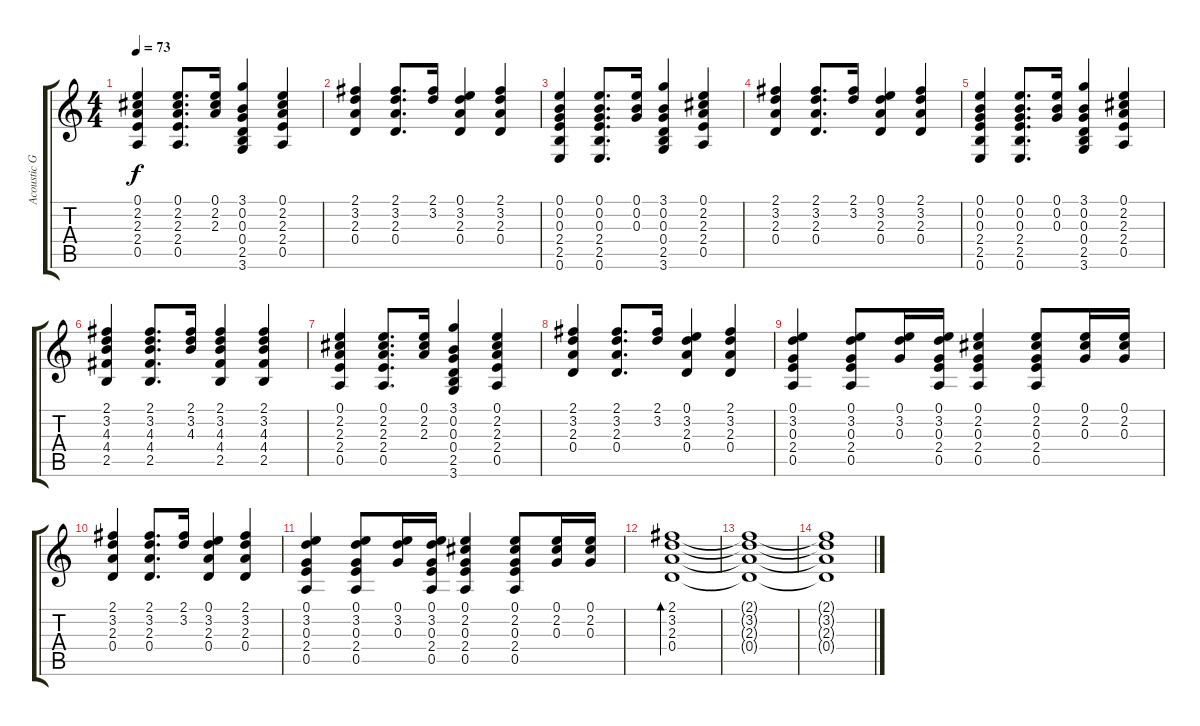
\track ("Acoustic Guitar" "Acoustic G") {instrument acousticguitarsteel}
\staff {score tabs}
\tuning (E4 B3 G3 D3 A2 E2) {hide}
\ts (4 4)
\tempo 73
\clef g2
\ks c
(0.1 2.2 2.3 2.4 0.5).4{dy f} (0.1 2.2 2.3 2.4 0.5).8{d} (0.1 2.2 2.3).16 (3.1 0.2 0.3 0.4 2.5 3.6).4 (0.1 2.2 2.3 2.4 0.5).4 |
(2.1 3.2 2.3 0.4).4 (2.1 3.2 2.3 0.4).8{d} (2.1 3.2).16 (0.1 3.2 2.3 0.4).4 (2.1 3.2 2.3 0.4).4 |
(0.1 0.2 0.3 2.4 2.5 0.6).4 (0.1 0.2 0.3 2.4 2.5 0.6).8{d} (0.1 0.2 0.3).16 (3.1 0.2 0.3 0.4 2.5 3.6).4 (0.1 2.2 2.3 2.4 0.5).4 |
(2.1 3.2 2.3 0.4).4 (2.1 3.2 2.3 0.4).8{d} (2.1 3.2).16 (0.1 3.2 2.3 0.4).4 (2.1 3.2 2.3 0.4).4 |
(0.1 0.2 0.3 2.4 2.5 0.6).4 (0.1 0.2 0.3 2.4 2.5 0.6).8{d} (0.1 0.2 0.3).16 (3.1 0.2 0.3 0.4 2.5 3.6).4 (0.1 2.2 2.3 2.4 0.5).4 |
(2.1 3.2 4.3 4.4 2.5).4 (2.1 3.2 4.3 4.4 2.5).8{d} (2.1 3.2 4.3).16 (2.1 3.2 4.3 4.4 2.5).4 (2.1 3.2 4.3 4.4 2.5).4 |
(0.1 2.2 2.3 2.4 0.5).4 (0.1 2.2 2.3 2.4 0.5).8{d} (0.1 2.2 2.3).16 (3.1 0.2 0.3 0.4 2.5 3.6).4 (0.1 2.2 2.3 2.4 0.5).4 |
(2.1 3.2 2.3 0.4).4 (2.1 3.2 2.3 0.4).8{d} (2.1 3.2).16 (0.1 3.2 2.3 0.4).4 (2.1 3.2 2.3 0.4).4 |
(0.1 3.2 0.3 2.4 0.5).4 (0.1 3.2 0.3 2.4 0.5).8 (0.1 3.2 0.3).16 (0.1 3.2 0.3 2.4 0.5).16 (0.1 2.2 0.3 2.4 0.5).4 (0.1 2.2 0.3 2.4 0.5).8 (0.1 2.2 0.3).16 (0.1 2.2 0.3).16 |
(2.1 3.2 2.3 0.4).4 (2.1 3.2 2.3 0.4).8{d} (2.1 3.2).16 (0.1 3.2 2.3 0.4).4 (2.1 3.2 2.3 0.4).4 |
(0.1 3.2 0.3 2.4 0.5).4 (0.1 3.2 0.3 2.4 0.5).8 (0.1 3.2 0.3).16 (0.1 3.2 0.3 2.4 0.5).16 (0.1 2.2 0.3 2.4 0.5).4 (0.1 2.2 0.3 2.4 0.5).8 (0.1 2.2 0.3).16 (0.1 2.2 0.3).16 |
(2.1 3.2 2.3 0.4).1{bd 120} |
(2.1{t} 3.2{t} 2.3{t} 0.4{t}).1 |
(2.1{t} 3.2{t} 2.3{t} 0.4{t}).1
